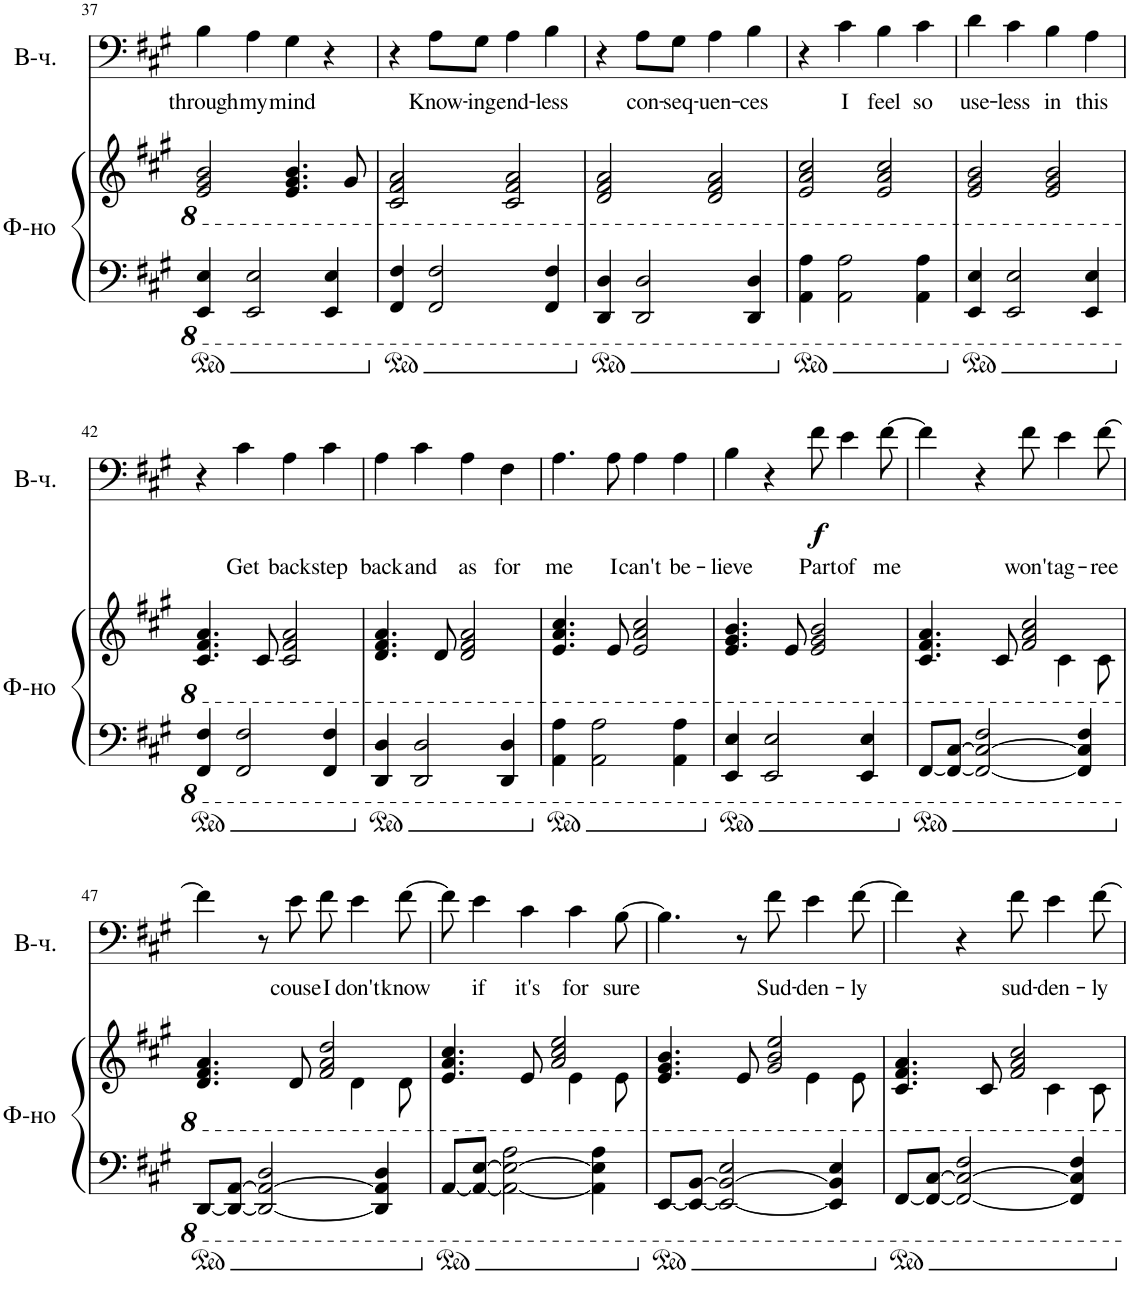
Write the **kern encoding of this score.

**kern	**kern	**kern	**text	**dynam
*part2	*part2	*part1	*part1	*part1
*staff3	*staff2	*staff1	*staff1	*staff1
*I"Фортепиано	*	*I"Виолончель	*	*
!!LO:PB:g=z
*clefF4	*clefG2	*clefF4	*	*
*k[f#c#g#]	*k[f#c#g#]	*k[f#c#g#]	*	*
*M4/4	*M4/4	*M4/4	*	*
*met(c)	*met(c)	*met(c)	*	*
=37	=37	=37	=37	=37
!	!	!	!LO:LY:b	!
4EEE/ 4EE/	2E/ 2G#/ 2B/	4B\	through	.
!	!	!	!LO:LY:b	!
2EEE/ 2EE/	.	4A\	my	.
!	!	!	!LO:LY:b	!
.	4.E/ 4.G#/ 4.B/	4G#\	mind	.
4EEE/ 4EE/	.	4r	.	.
.	8G#/	.	.	.
=38	=38	=38	=38	=38
4FFF#/ 4FF#/	2C#/ 2F#/ 2A/	4r	.	.
!	!	!	!LO:LY:b	!
2FFF#/ 2FF#/	.	8A\L	Know-	.
!	!	!	!LO:LY:b	!
.	.	8G#\J	-ing	.
!	!	!	!LO:LY:b	!
.	2C#/ 2F#/ 2A/	4A\	end-	.
!	!	!	!LO:LY:b	!
4FFF#/ 4FF#/	.	4B\	-less	.
=39	=39	=39	=39	=39
4DDD/ 4DD/	2D/ 2F#/ 2A/	4r	.	.
!	!	!	!LO:LY:b	!
2DDD/ 2DD/	.	8A\L	con-	.
!	!	!	!LO:LY:b	!
.	.	8G#\J	-seq-	.
!	!	!	!LO:LY:b	!
.	2D/ 2F#/ 2A/	4A\	-uen-	.
!	!	!	!LO:LY:b	!
4DDD/ 4DD/	.	4B\	-ces	.
=40	=40	=40	=40	=40
4AAA\ 4AA\	2E/ 2A/ 2c#/	4r	.	.
!	!	!	!LO:LY:b	!
2AAA\ 2AA\	.	4c#\	I	.
!	!	!	!LO:LY:b	!
.	2E/ 2A/ 2c#/	4B\	feel	.
!	!	!	!LO:LY:b	!
4AAA\ 4AA\	.	4c#\	so	.
=41	=41	=41	=41	=41
!	!	!	!LO:LY:b	!
4EEE/ 4EE/	2E/ 2G#/ 2B/	4d\	use-	.
!	!	!	!LO:LY:b	!
2EEE/ 2EE/	.	4c#\	-less	.
!	!	!	!LO:LY:b	!
.	2E/ 2G#/ 2B/	4B\	in	.
!	!	!	!LO:LY:b	!
4EEE/ 4EE/	.	4A\	this	.
!!LO:LB:g=z
=42	=42	=42	=42	=42
4FFF#/ 4FF#/	4.C#/ 4.F#/ 4.A/	4r	.	.
!	!	!	!LO:LY:b	!
2FFF#/ 2FF#/	.	4c#\	Get	.
.	8C#/	.	.	.
!	!	!	!LO:LY:b	!
.	2C#/ 2F#/ 2A/	4A\	back	.
!	!	!	!LO:LY:b	!
4FFF#/ 4FF#/	.	4c#\	step	.
=43	=43	=43	=43	=43
!	!	!	!LO:LY:b	!
4DDD/ 4DD/	4.D/ 4.F#/ 4.A/	4A\	back	.
!	!	!	!LO:LY:b	!
2DDD/ 2DD/	.	4c#\	and	.
.	8D/	.	.	.
!	!	!	!LO:LY:b	!
.	2D/ 2F#/ 2A/	4A\	as	.
!	!	!	!LO:LY:b	!
4DDD/ 4DD/	.	4F#\	for	.
=44	=44	=44	=44	=44
!	!	!	!LO:LY:b	!
4AAA\ 4AA\	4.E/ 4.A/ 4.c#/	4.A\	me	.
2AAA\ 2AA\	.	.	.	.
!	!	!	!LO:LY:b	!
.	8E/	8A\	I	.
!	!	!	!LO:LY:b	!
.	2E/ 2A/ 2c#/	4A\	can't	.
!	!	!	!LO:LY:b	!
4AAA\ 4AA\	.	4A\	be-	.
=45	=45	=45	=45	=45
!	!	!	!LO:LY:b	!
4EEE/ 4EE/	4.E/ 4.G#/ 4.B/	4B\	-lieve	.
2EEE/ 2EE/	.	4r	.	.
.	8E/	.	.	.
!	!	!	!LO:LY:b	!LO:DY:b
.	2E/ 2G#/ 2B/	8f#\	Part	f
!	!	!	!LO:LY:b	!
.	.	4e\	of	.
4EEE/ 4EE/	.	.	.	.
!	!	!	!LO:LY:b	!
.	.	[8f#\	me	.
=46	=46	=46	=46	=46
*	*^	*	*	*
[8FFF#/L	4.C#/ 4.F#/ 4.A/	8ryy	4f#\]	.	.
*	*v	*v	*	*	*
8FFF#/_ [8CC#/J	.	.	.	.
2FFF#/_ 2CC#/_ 2FF#/	.	4r	.	.
.	8C#/	.	.	.
!	!	!	!LO:LY:b	!
.	2F#/ 2A/ 2c#/	8f#\	won't	.
*	*^	*	*	*
!	!	!	!	!LO:LY:b	!
.	.	4C#\	4e\	ag-	.
4FFF#/] 4CC#/] 4FF#/	.	.	.	.	.
!	!	!	!	!LO:LY:b	!
.	.	8C#\	[8f#\	-ree	.
!!LO:LB:g=z
=47	=47	=47	=47	=47	=47
[8DDD/L	4.D/ 4.F#/ 4.A/	8ryy	4f#\]	.	.
*	*v	*v	*	*	*
8DDD/_ [8AAA/J	.	.	.	.
2DDD/_ 2AAA/_ 2DD/	.	8r	.	.
!	!	!	!LO:LY:b	!
.	8D/	8e\	couse	.
!	!	!	!LO:LY:b	!
.	2F#/ 2A/ 2d/	8f#\	I	.
*	*^	*	*	*
!	!	!	!	!LO:LY:b	!
.	.	4D\	4e\	don't	.
4DDD/] 4AAA/] 4DD/	.	.	.	.	.
!	!	!	!	!LO:LY:b	!
.	.	8D\	[8f#\	know	.
=48	=48	=48	=48	=48	=48
[8AAA/L	4.E/ 4.A/ 4.c#/	8ryy	8f#\]	.	.
!	!	!	!	!LO:LY:b	!
*	*v	*v	*	*	*
8AAA/_ [8EE/J	.	4e\	if	.
2AAA\_ 2EE\_ 2AA\	.	.	.	.
!	!	!	!LO:LY:b	!
.	8E/	4c#\	it's	.
.	2A/ 2c#/ 2e/	.	.	.
*	*^	*	*	*
!	!	!	!	!LO:LY:b	!
.	.	4E\	4c#\	for	.
4AAA\] 4EE\] 4AA\	.	.	.	.	.
!	!	!	!	!LO:LY:b	!
.	.	8E\	[8B\	sure	.
=49	=49	=49	=49	=49	=49
[8EEE/L	4.E/ 4.G#/ 4.B/	8ryy	4.B\]	.	.
*	*v	*v	*	*	*
8EEE/_ [8BBB/J	.	.	.	.
2EEE/_ 2BBB/_ 2EE/	.	.	.	.
.	8E/	8r	.	.
!	!	!	!LO:LY:b	!
.	2G#/ 2B/ 2e/	8f#\	Sud-	.
*	*^	*	*	*
!	!	!	!	!LO:LY:b	!
.	.	4E\	4e\	-den-	.
4EEE/] 4BBB/] 4EE/	.	.	.	.	.
!	!	!	!	!LO:LY:b	!
.	.	8E\	[8f#\	-ly	.
=50	=50	=50	=50	=50	=50
[8FFF#/L	4.C#/ 4.F#/ 4.A/	8ryy	4f#\]	.	.
*	*v	*v	*	*	*
8FFF#/_ [8CC#/J	.	.	.	.
2FFF#/_ 2CC#/_ 2FF#/	.	4r	.	.
.	8C#/	.	.	.
!	!	!	!LO:LY:b	!
.	2F#/ 2A/ 2c#/	8f#\	sud-	.
*	*^	*	*	*
!	!	!	!	!LO:LY:b	!
.	.	4C#\	4e\	-den-	.
4FFF#/] 4CC#/] 4FF#/	.	.	.	.	.
!	!	!	!	!LO:LY:b	!
.	.	8C#\	[8f#\	-ly	.
*	*v	*v	*	*	*
=	=	=	=	=
*-	*-	*-	*-	*-
